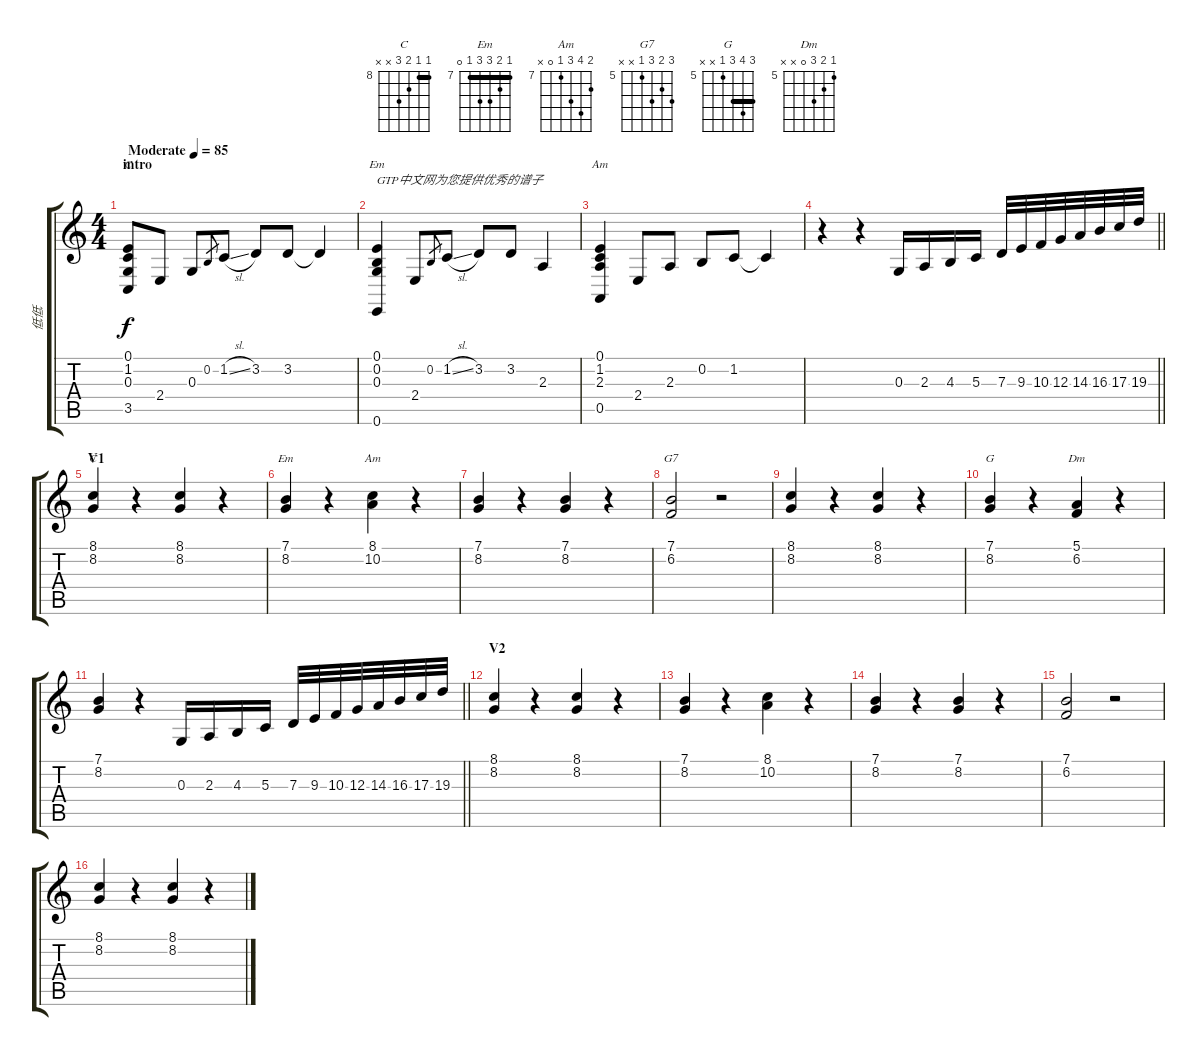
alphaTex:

\track ("低低" "低低") {instrument clarinet}
\staff {score tabs}
\tuning (E4 B3 G3 D3 A2 E2) {hide}
\chord ("C" 0 1 0 2 3 x)
\chord ("Em" 0 0 0 2 2 0)
\chord ("Am" 0 1 2 2 0 x)
\chord ("C" 8 8 9 10 x x) {firstfret 8 barre 8}
\chord ("Em" 7 8 9 9 7 0) {firstfret 7 barre 7}
\chord ("Am" 8 10 9 7 0 x) {firstfret 7}
\chord ("G7" 7 6 7 5 x x) {firstfret 5}
\chord ("G" 7 8 7 5 x x) {firstfret 5 barre 7}
\chord ("Dm" 5 6 7 0 x x) {firstfret 5}
\ts (4 4)
\section ("" "intro")
\tempo (85 "Moderate")
\clef g2
\ks c
(0.1 1.2 0.3 3.5).8{ch "C" dy f instrument clarinet} 2.4.8 0.3.8 0.2.8{gr} 1.2{sl}.8 3.2.8 3.2.8 3.2{t}.4 |
(0.1 0.2 0.3 0.6).4{ch "Em" txt "GTP中文网为您提供优秀的谱子"} 2.4.8 0.2.8{gr} 1.2{sl}.8 3.2.8 3.2.8 2.3.4 |
(0.1 1.2 2.3 0.5).4{ch "Am"} 2.4.8 2.3.8 0.2.8 1.2.8 1.2{t}.4 |
\barLineRight lightlight
r.4 r.4 0.3.16 2.3.16 4.3.16 5.3.16 7.3.32 9.3.32 10.3.32 12.3.32 14.3.32 16.3.32 17.3.32 19.3.32 |
\section ("" "V1")
(8.1 8.2).4{ch "C"} r.4 (8.1 8.2).4 r.4 |
(7.1 8.2).4{ch "Em"} r.4 (8.1 10.2).4{ch "Am"} r.4 |
(7.1 8.2).4 r.4 (7.1 8.2).4 r.4 |
(7.1 6.2).2{ch "G7"} r.2 |
(8.1 8.2).4 r.4 (8.1 8.2).4 r.4 |
(7.1 8.2).4{ch "G"} r.4 (5.1 6.2).4{ch "Dm"} r.4 |
\barLineRight lightlight
(7.1 8.2).4 r.4 0.3.16 2.3.16 4.3.16 5.3.16 7.3.32 9.3.32 10.3.32 12.3.32 14.3.32 16.3.32 17.3.32 19.3.32 |
\section ("" "V2")
(8.1 8.2).4 r.4 (8.1 8.2).4 r.4 |
(7.1 8.2).4 r.4 (8.1 10.2).4 r.4 |
(7.1 8.2).4 r.4 (7.1 8.2).4 r.4 |
(7.1 6.2).2 r.2 |
(8.1 8.2).4 r.4 (8.1 8.2).4 r.4
